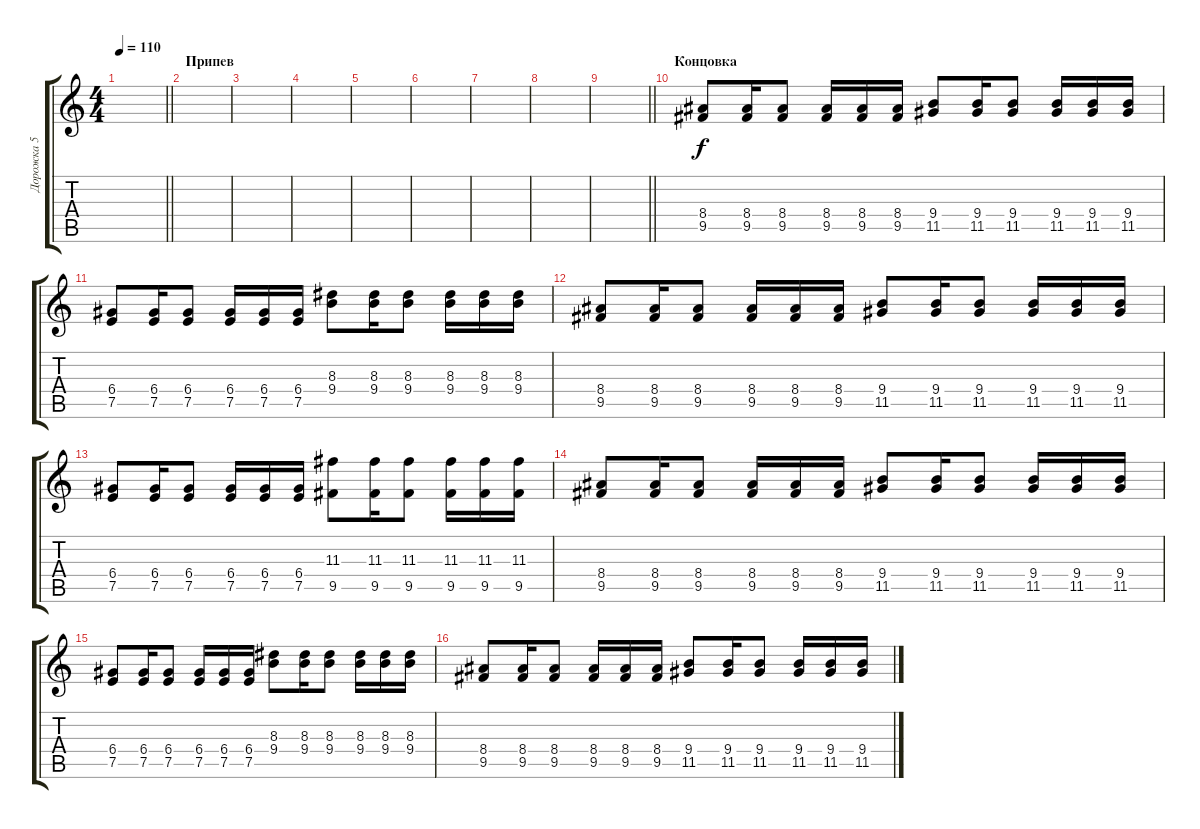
\track ("Дорожка 5" "Дорожка 5") {instrument electricguitarclean}
\staff {score tabs}
\tuning (E4 B3 G3 D3 A2 E2) {hide}
\ts (4 4)
\tempo 110
\clef g2
\barLineRight lightlight
\ks c
|
\section ("" "Припев")
|
|
|
|
|
|
|
\barLineRight lightlight
|
\section ("" "Концовка")
(8.4 9.5).8 (8.4 9.5).16 (8.4 9.5).8 (8.4 9.5).16 (8.4 9.5).16 (8.4 9.5).16 (9.4 11.5).8 (9.4 11.5).16 (9.4 11.5).8 (9.4 11.5).16 (9.4 11.5).16 (9.4 11.5).16 |
(6.4 7.5).8 (6.4 7.5).16 (6.4 7.5).8 (6.4 7.5).16 (6.4 7.5).16 (6.4 7.5).16 (8.3 9.4).8 (8.3 9.4).16 (8.3 9.4).8 (8.3 9.4).16 (8.3 9.4).16 (8.3 9.4).16 |
(8.4 9.5).8 (8.4 9.5).16 (8.4 9.5).8 (8.4 9.5).16 (8.4 9.5).16 (8.4 9.5).16 (9.4 11.5).8 (9.4 11.5).16 (9.4 11.5).8 (9.4 11.5).16 (9.4 11.5).16 (9.4 11.5).16 |
(6.4 7.5).8 (6.4 7.5).16 (6.4 7.5).8 (6.4 7.5).16 (6.4 7.5).16 (6.4 7.5).16 (11.3 9.5).8 (11.3 9.5).16 (11.3 9.5).8 (11.3 9.5).16 (11.3 9.5).16 (11.3 9.5).16 |
(8.4 9.5).8 (8.4 9.5).16 (8.4 9.5).8 (8.4 9.5).16 (8.4 9.5).16 (8.4 9.5).16 (9.4 11.5).8 (9.4 11.5).16 (9.4 11.5).8 (9.4 11.5).16 (9.4 11.5).16 (9.4 11.5).16 |
(6.4 7.5).8 (6.4 7.5).16 (6.4 7.5).8 (6.4 7.5).16 (6.4 7.5).16 (6.4 7.5).16 (8.3 9.4).8 (8.3 9.4).16 (8.3 9.4).8 (8.3 9.4).16 (8.3 9.4).16 (8.3 9.4).16 |
(8.4 9.5).8 (8.4 9.5).16 (8.4 9.5).8 (8.4 9.5).16 (8.4 9.5).16 (8.4 9.5).16 (9.4 11.5).8 (9.4 11.5).16 (9.4 11.5).8 (9.4 11.5).16 (9.4 11.5).16 (9.4 11.5).16
